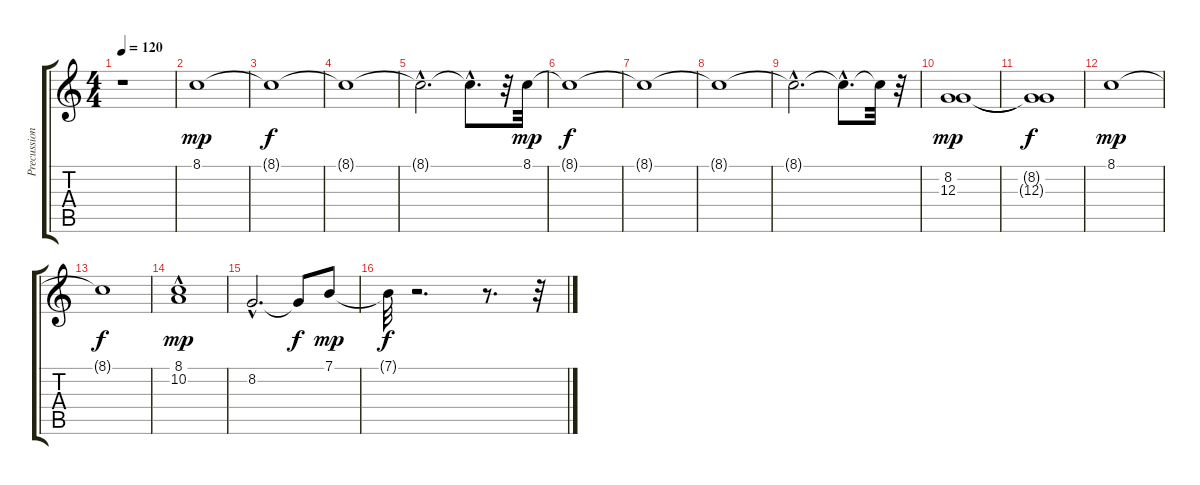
\track ("Precussion" "Precussion") {instrument pad2warm}
\staff {score tabs}
\tuning (E4 B3 G3 D3 A2 E2) {hide}
\ts (4 4)
\tempo 120
\clef g2
\ks c
r.1{dy mp instrument pad2warm} |
8.1.1 |
8.1{t}.1{dy f} |
8.1{t}.1 |
8.1{hac t}.2{d} 8.1{hac t}.8{d} r.32 8.1.32{dy mp} |
8.1{t}.1{dy f} |
8.1{t}.1 |
8.1{t}.1 |
8.1{hac t}.2{d} 8.1{hac t}.8{d} 8.1{t}.32 r.32 |
(8.2 12.3).1{dy mp} |
(8.2{t} 12.3{t}).1{dy f} |
8.1.1{dy mp} |
8.1{t}.1{dy f} |
(8.1 10.2{hac}).1{dy mp} |
8.2{hac}.2{d} 8.2{t}.8{dy f} 7.1.8{dy mp} |
7.1{t}.32{dy f} r.2{d} r.8{d} r.32
